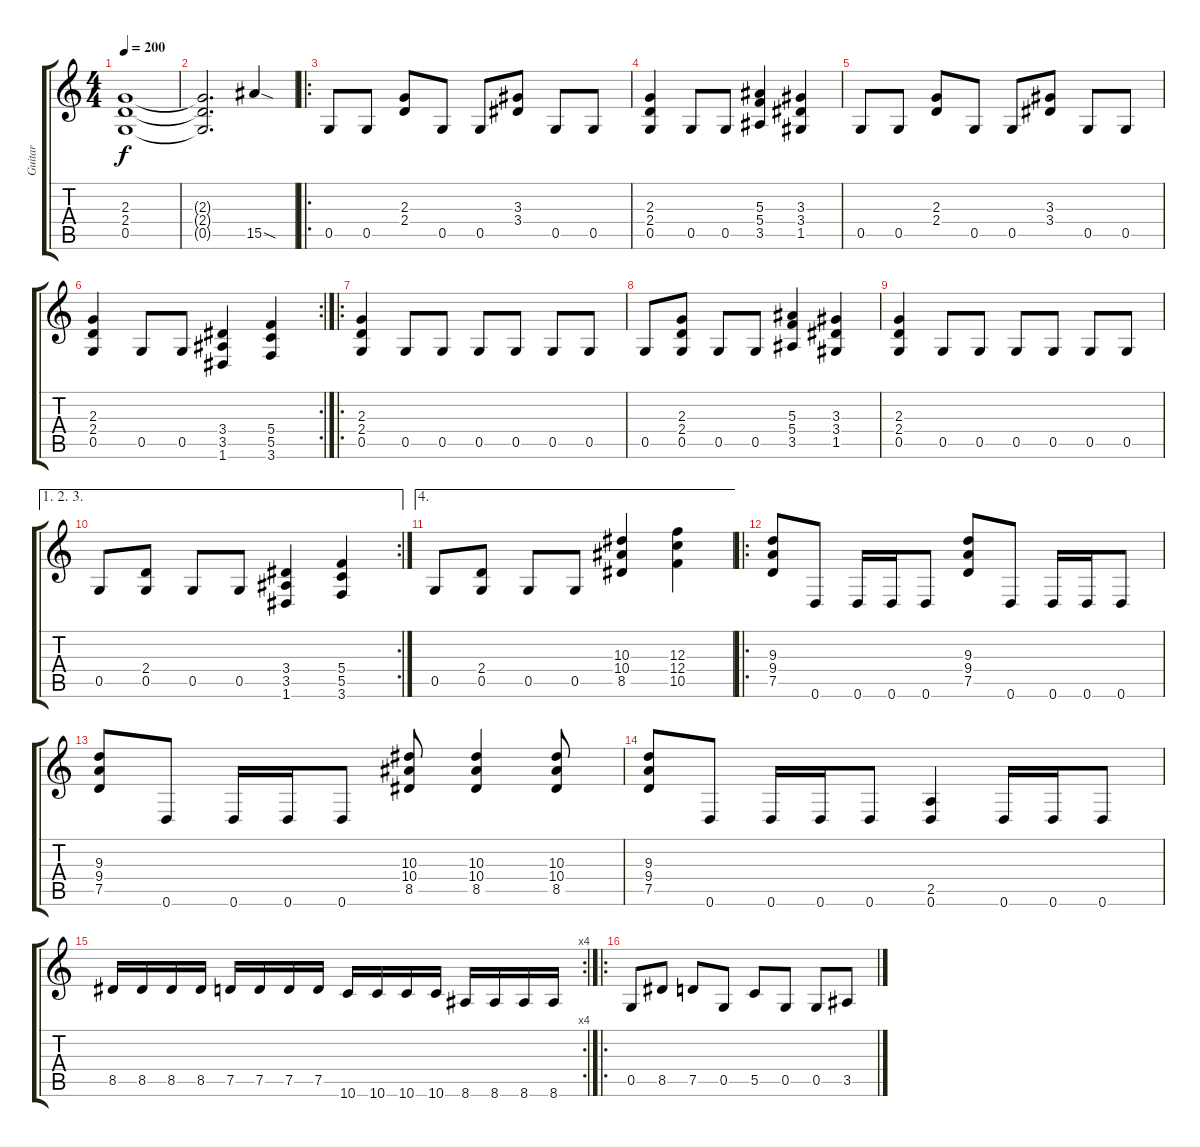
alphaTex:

\track ("Guitar" "Guitar") {instrument distortionguitar}
\staff {score tabs}
\tuning (D4 A3 F3 C3 G2 D2) {hide}
\ts (4 4)
\tempo 200
\clef g2
\ks c
(2.3 2.4 0.5).1{dy f} |
(2.3{t} 2.4{t} 0.5{t}).2{d} 15.5{sod}.4 |
\ro
0.5.8 0.5.8 (2.3 2.4).8 0.5.8 0.5.8 (3.3 3.4).8 0.5.8 0.5.8 |
(2.3 2.4 0.5).4 0.5.8 0.5.8 (5.3 5.4 3.5).4 (3.3 3.4 1.5).4 |
0.5.8 0.5.8 (2.3 2.4).8 0.5.8 0.5.8 (3.3 3.4).8 0.5.8 0.5.8 |
\rc 2
(2.3 2.4 0.5).4 0.5.8 0.5.8 (3.4 3.5 1.6).4 (5.4 5.5 3.6).4 |
\ro
(2.3 2.4 0.5).4 0.5.8 0.5.8 0.5.8 0.5.8 0.5.8 0.5.8 |
0.5.8 (2.3 2.4 0.5).8 0.5.8 0.5.8 (5.3 5.4 3.5).4 (3.3 3.4 1.5).4 |
(2.3 2.4 0.5).4 0.5.8 0.5.8 0.5.8 0.5.8 0.5.8 0.5.8 |
\ae (1 2 3)
\rc 2
0.5.8 (2.4 0.5).8 0.5.8 0.5.8 (3.4 3.5 1.6).4 (5.4 5.5 3.6).4 |
\ae 4
0.5.8 (2.4 0.5).8 0.5.8 0.5.8 (10.3 10.4 8.5).4 (12.3 12.4 10.5).4 |
\ro
(9.3 9.4 7.5).8 0.6.8 0.6.16 0.6.16 0.6.8 (9.3 9.4 7.5).8 0.6.8 0.6.16 0.6.16 0.6.8 |
(9.3 9.4 7.5).8 0.6.8 0.6.16 0.6.16 0.6.8 (10.3 10.4 8.5).8 (10.3 10.4 8.5).4 (10.3 10.4 8.5).8 |
(9.3 9.4 7.5).8 0.6.8 0.6.16 0.6.16 0.6.8 (2.5 0.6).4 0.6.16 0.6.16 0.6.8 |
\rc 4
8.5.16 8.5.16 8.5.16 8.5.16 7.5.16 7.5.16 7.5.16 7.5.16 10.6.16 10.6.16 10.6.16 10.6.16 8.6.16 8.6.16 8.6.16 8.6.16 |
\ro
0.5.8 8.5.8 7.5.8 0.5.8 5.5.8 0.5.8 0.5.8 3.5.8
